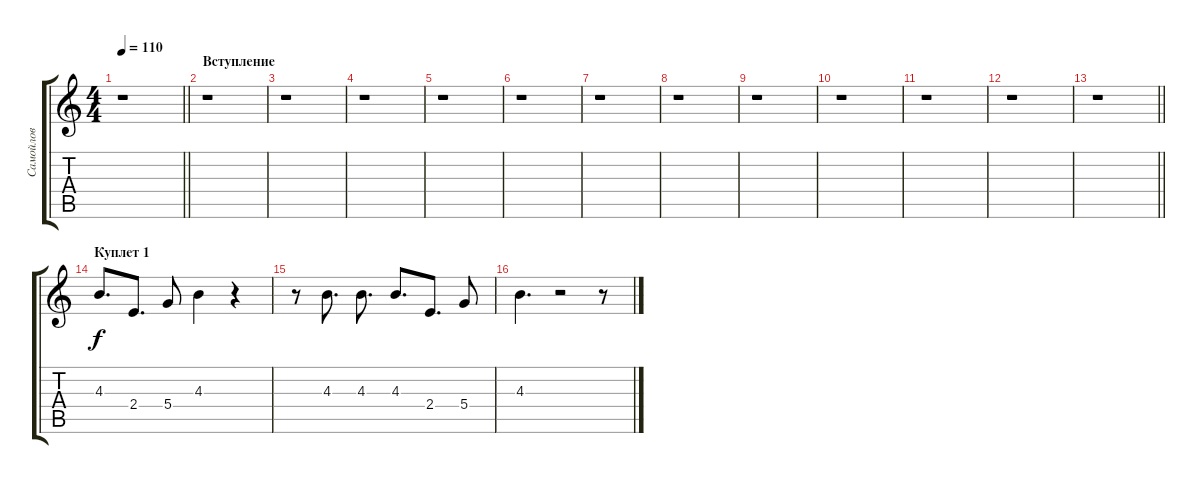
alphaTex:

\track ("Самойлов" "Самойлов") {instrument electricguitarjazz bank 1}
\staff {score tabs}
\tuning (E4 B3 G3 D3 A2 E2) {hide}
\ts (4 4)
\tempo 110
\clef g2
\barLineRight lightlight
\ks c
r.1{dy f instrument electricguitarjazz} |
\section ("" "Вступление")
r.1 |
r.1 |
r.1 |
r.1 |
r.1 |
r.1 |
r.1 |
r.1 |
r.1 |
r.1 |
r.1 |
\barLineRight lightlight
r.1 |
\section ("" "Куплет 1")
4.3.8{d} 2.4.8{d} 5.4.8 4.3.4 r.4 |
r.8 4.3.8{d} 4.3.8{d} 4.3.8{d} 2.4.8{d} 5.4.8 |
4.3.4{d} r.2 r.8
